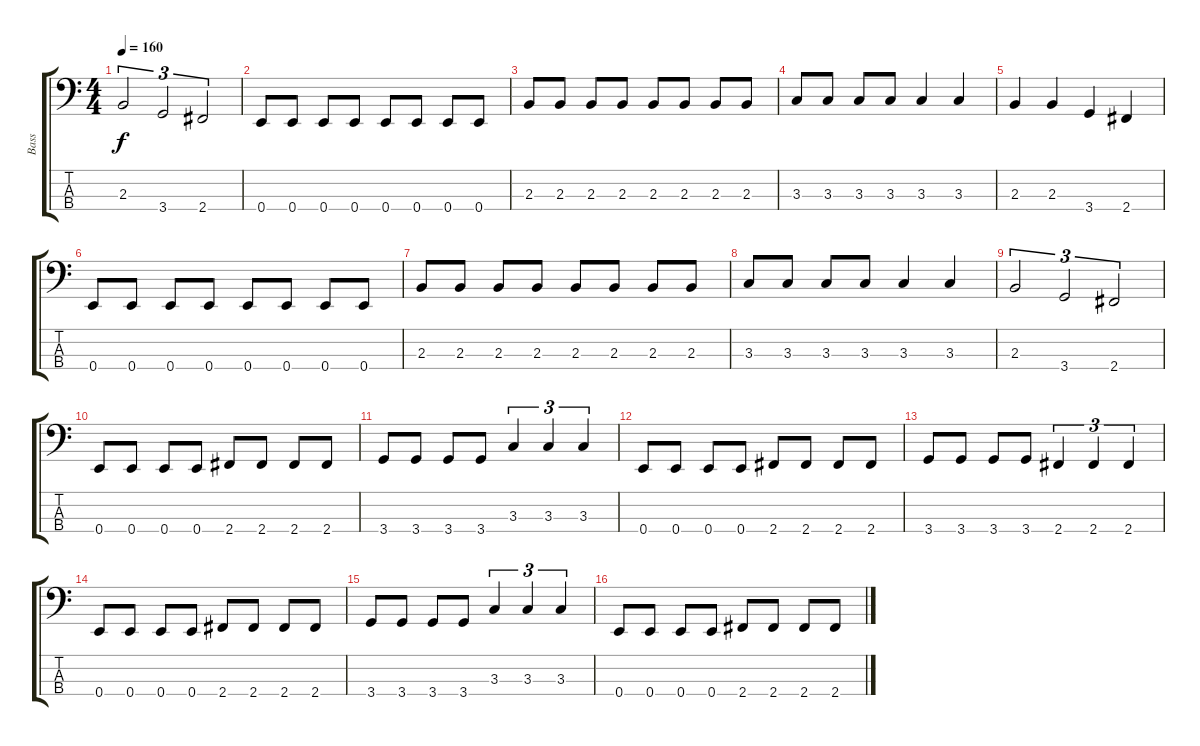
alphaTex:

\track ("Bass" "Bass") {instrument electricbassfinger}
\staff {score tabs}
\tuning (G2 D2 A1 E1) {hide}
\ts (4 4)
\tempo 160
\clef f4
\ks c
2.3.2{tu (3 2) dy f} 3.4.2{tu (3 2)} 2.4.2{tu (3 2)} |
0.4.8 0.4.8 0.4.8 0.4.8 0.4.8 0.4.8 0.4.8 0.4.8 |
2.3.8 2.3.8 2.3.8 2.3.8 2.3.8 2.3.8 2.3.8 2.3.8 |
3.3.8 3.3.8 3.3.8 3.3.8 3.3.4 3.3.4 |
2.3.4 2.3.4 3.4.4 2.4.4 |
0.4.8 0.4.8 0.4.8 0.4.8 0.4.8 0.4.8 0.4.8 0.4.8 |
2.3.8 2.3.8 2.3.8 2.3.8 2.3.8 2.3.8 2.3.8 2.3.8 |
3.3.8 3.3.8 3.3.8 3.3.8 3.3.4 3.3.4 |
2.3.2{tu (3 2)} 3.4.2{tu (3 2)} 2.4.2{tu (3 2)} |
0.4.8 0.4.8 0.4.8 0.4.8 2.4.8 2.4.8 2.4.8 2.4.8 |
3.4.8 3.4.8 3.4.8 3.4.8 3.3.4{tu (3 2)} 3.3.4{tu (3 2)} 3.3.4{tu (3 2)} |
0.4.8 0.4.8 0.4.8 0.4.8 2.4.8 2.4.8 2.4.8 2.4.8 |
3.4.8 3.4.8 3.4.8 3.4.8 2.4.4{tu (3 2)} 2.4.4{tu (3 2)} 2.4.4{tu (3 2)} |
0.4.8 0.4.8 0.4.8 0.4.8 2.4.8 2.4.8 2.4.8 2.4.8 |
3.4.8 3.4.8 3.4.8 3.4.8 3.3.4{tu (3 2)} 3.3.4{tu (3 2)} 3.3.4{tu (3 2)} |
0.4.8 0.4.8 0.4.8 0.4.8 2.4.8 2.4.8 2.4.8 2.4.8
